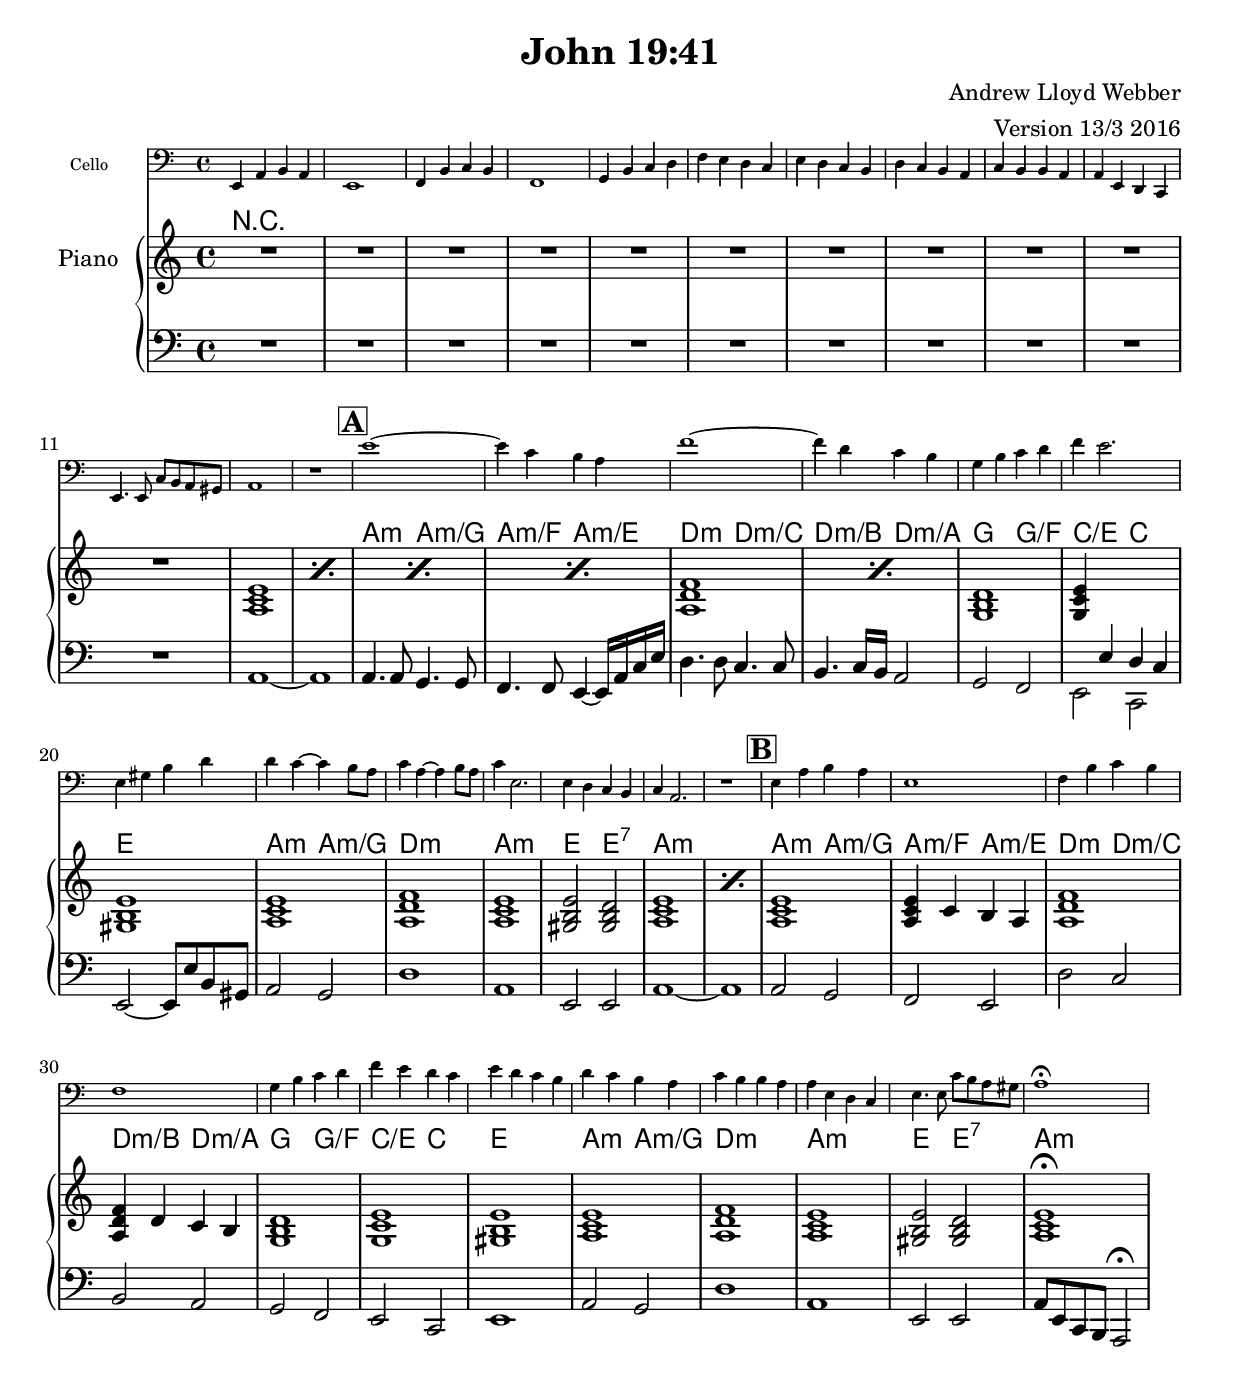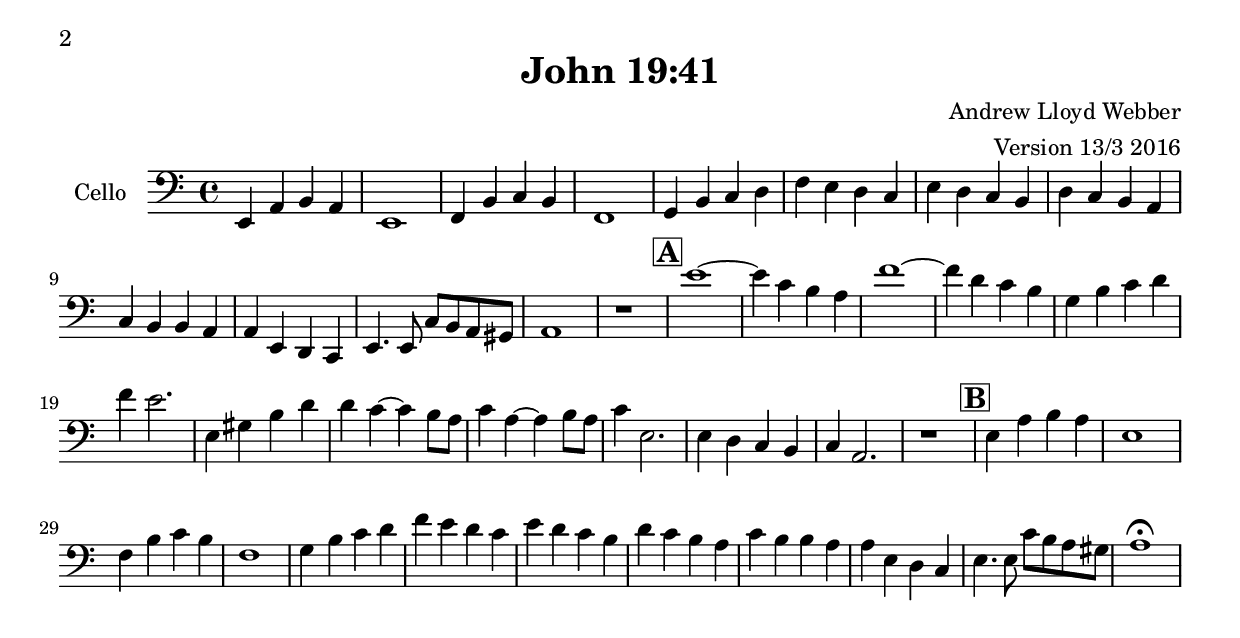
\version "2.19.15"

% Piano, left hand.

PianoLeft =
{
  \clef bass
  \key a \minor
  \time 4/4
  % ----- Vers 1.
  | R1*11
  | a,1 ~
  | a,1
  % ----- Vers 2.
  | a,4. a,8 g,4. g,8
  | f,4. f,8 e,4 ~ e,16 a, c e
  | d4. d8 c4. c8
  | b,4. c16 b, a,2
  | g,2 f,
  <<
  {
  | s4 e d c
  } \\
  {
  | e,2 c,
  }
  >>
  | e,2 ~ e,8 e b, gis,
  | a,2 g,
  | d1
  | a,
  | e,2 e,
  | a,1 ~
  | a,1
  % ----- Vers 3.
  | a,2 g,
  | f, e,
  | d c
  | b, a,
  | g,2 f,
  | e, c,
  | e,1
  | a,2 g,
  | d1
  | a,
  | e,2 e,
  | a,8 e, c, b,, a,,2 \fermata
}

% Piano, right hand.

PianoRight =
{
  \set Staff.instrumentName = #"Piano"
  \key a \minor
  \time 4/4

  % ----- Vers 1.
  | R1*11
  \repeat percent 4
  {
  | <a c' e'>1
  % ----- Vers 2.
  }
  \repeat percent 2
  {
  | <a d' f'>
  }
  | <g b d'>
  | <g c' e'>4 s2.
  | <gis b e'>1
  | <a c' e'>
  | <a d' f'>
  | <a c' e'>
  | <gis b e'>2 <gis b d'>2
  \repeat percent 2
  {
  | <a c' e'>1
  }
  % ----- Vers 3.
  | <a c' e'>1
  | <a c' e'>4 c' b a
  | <a d' f'>1
  | <a d' f'>4 d' c' b
  | <g b d'>1
  | <g c' e'>
  | <gis b e'>
  | <a c' e'>
  | <a d' f'>
  | <a c' e'>
  | <gis b e'>2 <gis b d'>2
  | <a c' e'>1 \fermata
}

% Cello.

Cello =
{
  \set Staff.instrumentName = #"Cello"
  \set Score.markFormatter = #format-mark-box-letters % Letters in boxes.
  \clef bass
  \key a \minor
  \time 4/4
  % ----- Vers 1.
  | e,4 a, b, a,
  | e,1
  | f,4 b, c b,
  | f,1
  | g,4 b, c d
  | f e d c
  | e d c b,
  | d c b, a,
  | c b, b, a,
  | a, e, d, c,
  | e,4. e,8 c8 b, a, gis,
  | a,1
  | r1
  % ----- Vers 2.
  \mark \default
  | e'1 ~
  | e'4 c' b a
  | f'1 ~
  | f'4 d' c' b
  | g b c' d'
  | f' e'2.
  | e4 gis b d'
  | d' c'4 ~ c' b8 a
  | c'4 a ~ a b8 a
  | c'4 e2.
  | e4 d c b,
  | c a,2.
  | r1
  % ----- Vers 3.
  \mark \default
  | e4 a b a
  | e1
  | f4 b c' b
  | f1
  | g4 b c' d'
  | f' e' d' c'
  | e' d' c' b
  | d' c' b a
  | c' b b a
  | a e d c
  | e4. e8 c'8 b a gis
  | a1 \fermata
}

% Chords.


ackord = \chordmode
{
  \set chordChanges = ##f
  % Vers 2.
  R1*13
  a2:m a2:m/g
  a2:m/f a2:m/e
  d2:m d2:m/c
  d2:m/b d2:m/a
  g2 g2/f
  c2/e c2
  e1
  a2:m a2:m/g
  d1:m
  a1:m
  e2 e2:7
  a1:m
  s1

  % Vers 2.
  a2:m a2:m/g
  a2:m/f a2:m/e
  d2:m d2:m/c
  d2:m/b d2:m/a
  g2 g2/f
  c2/e c2
  e1
  a2:m a2:m/g
  d1:m
  a1:m
  e2 e2:7
  a1:m
  s1


}


\header
{
  title = \markup{ "John 19:41" }
  arranger = "Version 13/3 2016"
  composer = "Andrew Lloyd Webber"
}

celloStaff =
{
  \new Staff
  {
    \set Staff.midiInstrument = #"cello"
    \Cello
  }
}

celloStaffSmall =
{
  \new Staff \with {
    \magnifyStaff #5/7
  }
  {
    \set Staff.midiInstrument = #"cello"
    \Cello
  }
}

pianoStaff =
{
  \new PianoStaff
  <<
    \new Staff
    {
      \PianoRight
    }
    \new Staff
    {
      \PianoLeft
    }
  >>
}

fullScore =
{
<<
  \celloStaffSmall
  \chords { \ackord }
  \pianoStaff
>>
}



% -------------------------- Scores.

% Main score.
\bookpart {
\score {
  \fullScore
  \layout {}
}
}


% Cello only.
\bookpart {
\score {
  <<
    \compressFullBarRests
    \celloStaff
  >>
  \layout {}
}
}

% MIDI.
\score {
  \unfoldRepeats { \fullScore }
  \midi {
    \context {
      \Score
    tempoWholesPerMinute = #(ly:make-moment 80 4)
    }
  }
}
